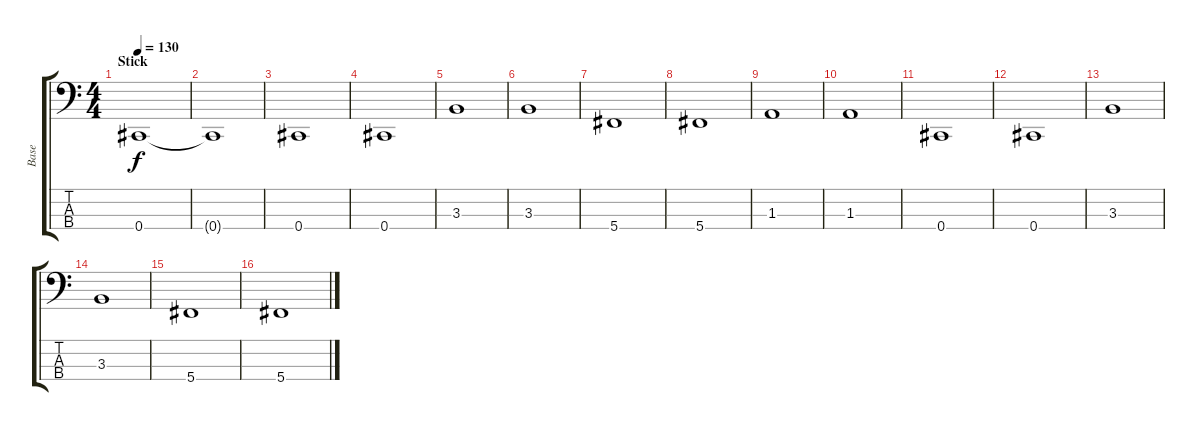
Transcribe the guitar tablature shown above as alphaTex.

\track ("Base" "Base") {instrument electricbasspick}
\staff {score tabs}
\tuning (Gb2 Db2 Ab1 Db1) {hide}
\ts (4 4)
\section ("" "Stick")
\tempo 130
\clef f4
\ks c
0.4.1{dy f} |
0.4{t}.1 |
0.4.1 |
0.4.1 |
3.3.1 |
3.3.1 |
5.4.1 |
5.4.1 |
1.3.1 |
1.3.1 |
0.4.1 |
0.4.1 |
3.3.1 |
3.3.1 |
5.4.1 |
5.4.1
